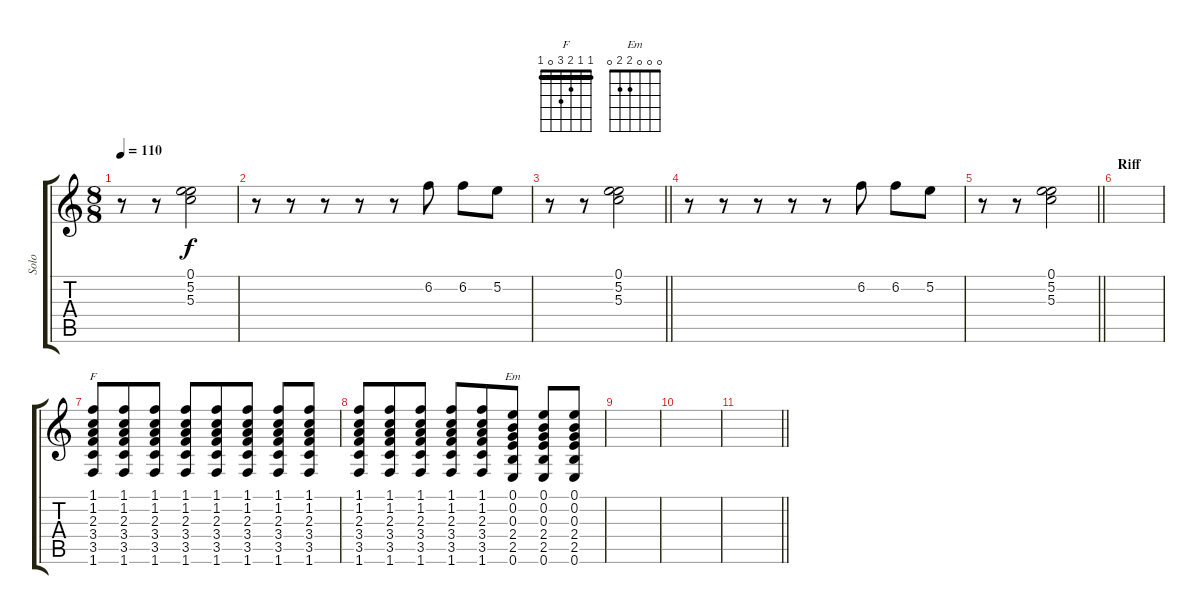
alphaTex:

\track ("Solo" "Solo") {instrument electricguitarjazz}
\staff {score tabs}
\tuning (E4 B3 G3 D3 A2 E2) {hide}
\chord ("F" 1 1 2 3 0 1) {barre 1}
\chord ("Em" 0 0 0 2 2 0)
\ts (8 8)
\tempo 110
\clef g2
\ks c
r.8{dy f} r.8 (0.1 5.2 5.3).2 |
r.8 r.8 r.8 r.8 r.8 6.2.8 6.2.8 5.2.8 |
\barLineRight lightlight
r.8 r.8 (0.1 5.2 5.3).2 |
r.8 r.8 r.8 r.8 r.8 6.2.8 6.2.8 5.2.8 |
\barLineRight lightlight
r.8 r.8 (0.1 5.2 5.3).2 |
\section ("" "Riff")
|
(1.1 1.2 2.3 3.4 3.5 1.6).8{ch "F"} (1.1 1.2 2.3 3.4 3.5 1.6).8 (1.1 1.2 2.3 3.4 3.5 1.6).8 (1.1 1.2 2.3 3.4 3.5 1.6).8 (1.1 1.2 2.3 3.4 3.5 1.6).8 (1.1 1.2 2.3 3.4 3.5 1.6).8 (1.1 1.2 2.3 3.4 3.5 1.6).8 (1.1 1.2 2.3 3.4 3.5 1.6).8 |
(1.1 1.2 2.3 3.4 3.5 1.6).8 (1.1 1.2 2.3 3.4 3.5 1.6).8 (1.1 1.2 2.3 3.4 3.5 1.6).8 (1.1 1.2 2.3 3.4 3.5 1.6).8 (1.1 1.2 2.3 3.4 3.5 1.6).8 (0.1 0.2 0.3 2.4 2.5 0.6).8{ch "Em"} (0.1 0.2 0.3 2.4 2.5 0.6).8 (0.1 0.2 0.3 2.4 2.5 0.6).8 |
|
|
\barLineRight lightlight
